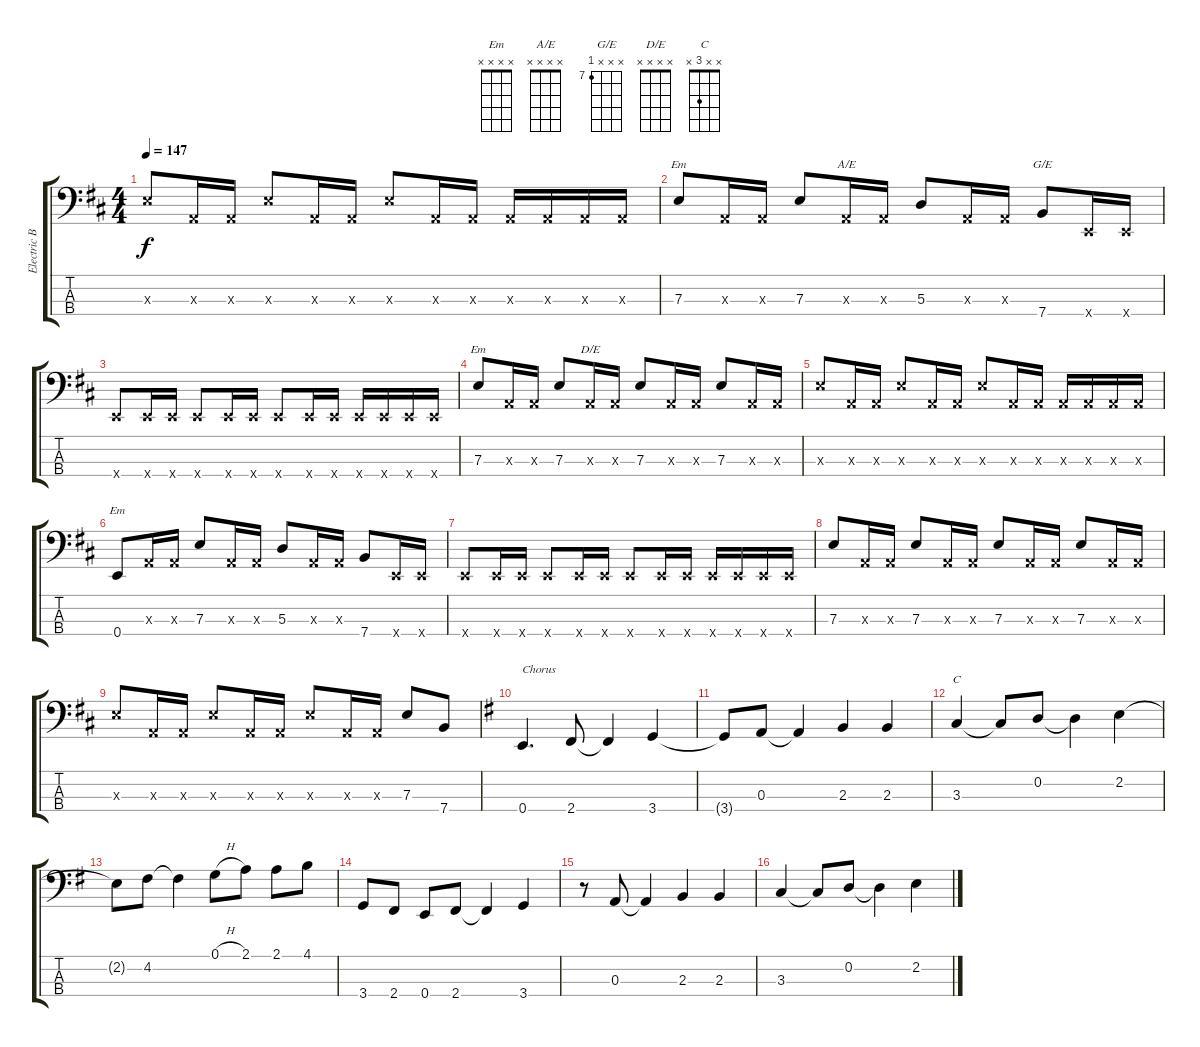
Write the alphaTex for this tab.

\track ("Electric Bass" "Electric B") {instrument electricbassfinger}
\staff {score tabs}
\tuning (G2 D2 A1 E1) {hide}
\chord ("Em" x x 7 x) {firstfret 7}
\chord ("A/E" x x x x)
\chord ("G/E" x x x 7) {firstfret 7}
\chord ("Em" x x x 0)
\chord ("D/E" x x x x)
\chord ("Em" x x x x)
\chord ("C" x x 3 x)
\ts (4 4)
\tempo 147
\clef f4
\ks bminor
7.3{x}.8{dy f} 0.3{x}.16 0.3{x}.16 7.3{x}.8 0.3{x}.16 0.3{x}.16 7.3{x}.8 0.3{x}.16 0.3{x}.16 0.3{x}.16 0.3{x}.16 0.3{x}.16 0.3{x}.16 |
7.3.8{ch "Em"} 0.3{x}.16 0.3{x}.16 7.3.8 0.3{x}.16{ch "A/E"} 0.3{x}.16 5.3.8 0.3{x}.16 0.3{x}.16 7.4.8{ch "G/E"} 0.4{x}.16 0.4{x}.16 |
0.4{x}.8 0.4{x}.16 0.4{x}.16 0.4{x}.8 0.4{x}.16 0.4{x}.16 0.4{x}.8 0.4{x}.16 0.4{x}.16 0.4{x}.16 0.4{x}.16 0.4{x}.16 0.4{x}.16 |
7.3.8{ch "Em"} 0.3{x}.16 0.3{x}.16 7.3.8 0.3{x}.16{ch "D/E"} 0.3{x}.16 7.3.8 0.3{x}.16 0.3{x}.16 7.3.8 0.3{x}.16 0.3{x}.16 |
7.3{x}.8 0.3{x}.16 0.3{x}.16 7.3{x}.8 0.3{x}.16 0.3{x}.16 7.3{x}.8 0.3{x}.16 0.3{x}.16 0.3{x}.16 0.3{x}.16 0.3{x}.16 0.3{x}.16 |
0.4.8{ch "Em"} 0.3{x}.16 0.3{x}.16 7.3.8 0.3{x}.16 0.3{x}.16 5.3.8 0.3{x}.16 0.3{x}.16 7.4.8 0.4{x}.16 0.4{x}.16 |
0.4{x}.8 0.4{x}.16 0.4{x}.16 0.4{x}.8 0.4{x}.16 0.4{x}.16 0.4{x}.8 0.4{x}.16 0.4{x}.16 0.4{x}.16 0.4{x}.16 0.4{x}.16 0.4{x}.16 |
7.3.8 0.3{x}.16 0.3{x}.16 7.3.8 0.3{x}.16 0.3{x}.16 7.3.8 0.3{x}.16 0.3{x}.16 7.3.8 0.3{x}.16 0.3{x}.16 |
7.3{x}.8 0.3{x}.16 0.3{x}.16 7.3{x}.8 0.3{x}.16 0.3{x}.16 7.3{x}.8 0.3{x}.16 0.3{x}.16 7.3.8 7.4.8 |
\ks eminor
0.4.4{d txt "Chorus"} 2.4.8 2.4{t}.4 3.4.4 |
3.4{t}.8 0.3.8 0.3{t}.4 2.3.4 2.3.4 |
3.3.4{ch "C"} 3.3{t}.8 0.2.8 0.2{t}.4 2.2.4 |
2.2{t}.8 4.2.8 4.2{t}.4 0.1{h}.8 2.1.8 2.1.8 4.1.8 |
3.4.8 2.4.8 0.4.8 2.4.8 2.4{t}.4 3.4.4 |
r.8 0.3.8 0.3{t}.4 2.3.4 2.3.4 |
3.3.4 3.3{t}.8 0.2.8 0.2{t}.4 2.2.4
